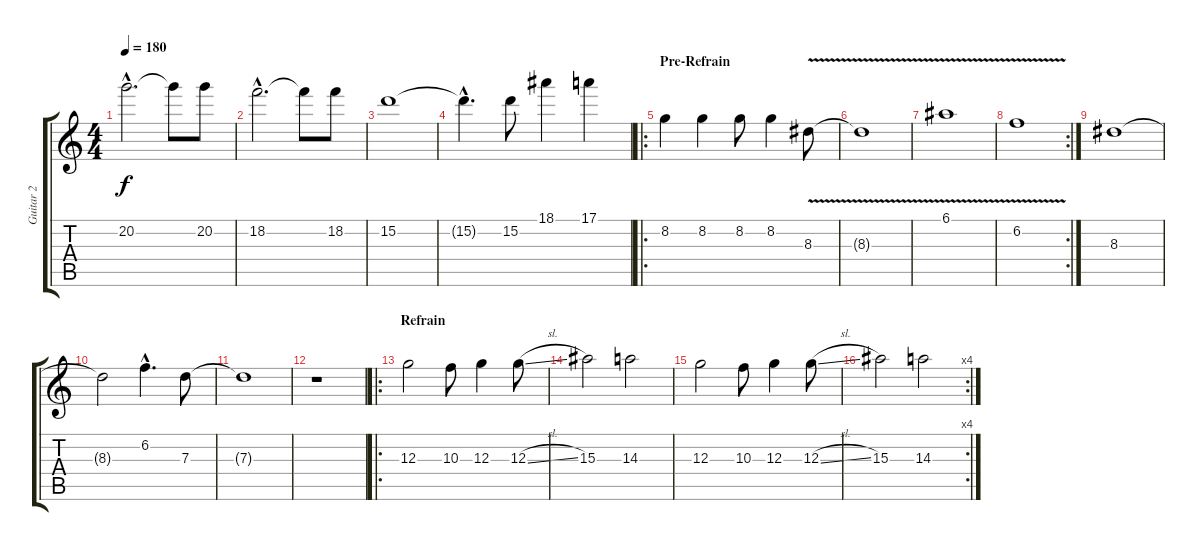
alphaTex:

\track ("Guitar 2" "Guitar 2") {instrument distortionguitar}
\staff {score tabs}
\tuning (E4 B3 G3 D3 A2 D2) {hide}
\ts (4 4)
\tempo 180
\clef g2
\ks c
20.2{hac}.2{d dy f} 20.2{t}.8 20.2.8 |
18.2{hac}.2{d} 18.2{t}.8 18.2.8 |
15.2.1 |
15.2{hac t}.4{d} 15.2.8 18.1.4 17.1.4 |
\ro
\section ("" "Pre-Refrain")
8.2.4 8.2.4 8.2.8 8.2.4 8.3{v}.8 |
8.3{t}.1 |
6.1{v}.1 |
\rc 2
6.2{v}.1 |
8.3.1 |
8.3{t}.2 6.2{hac}.4{d} 7.3.8 |
7.3{t}.1 |
r.1 |
\ro
\section ("" "Refrain")
12.3.2 10.3.8 12.3.4 12.3{sl}.8 |
15.3.2 14.3.2 |
12.3.2 10.3.8 12.3.4 12.3{sl}.8 |
\rc 4
15.3.2 14.3.2
